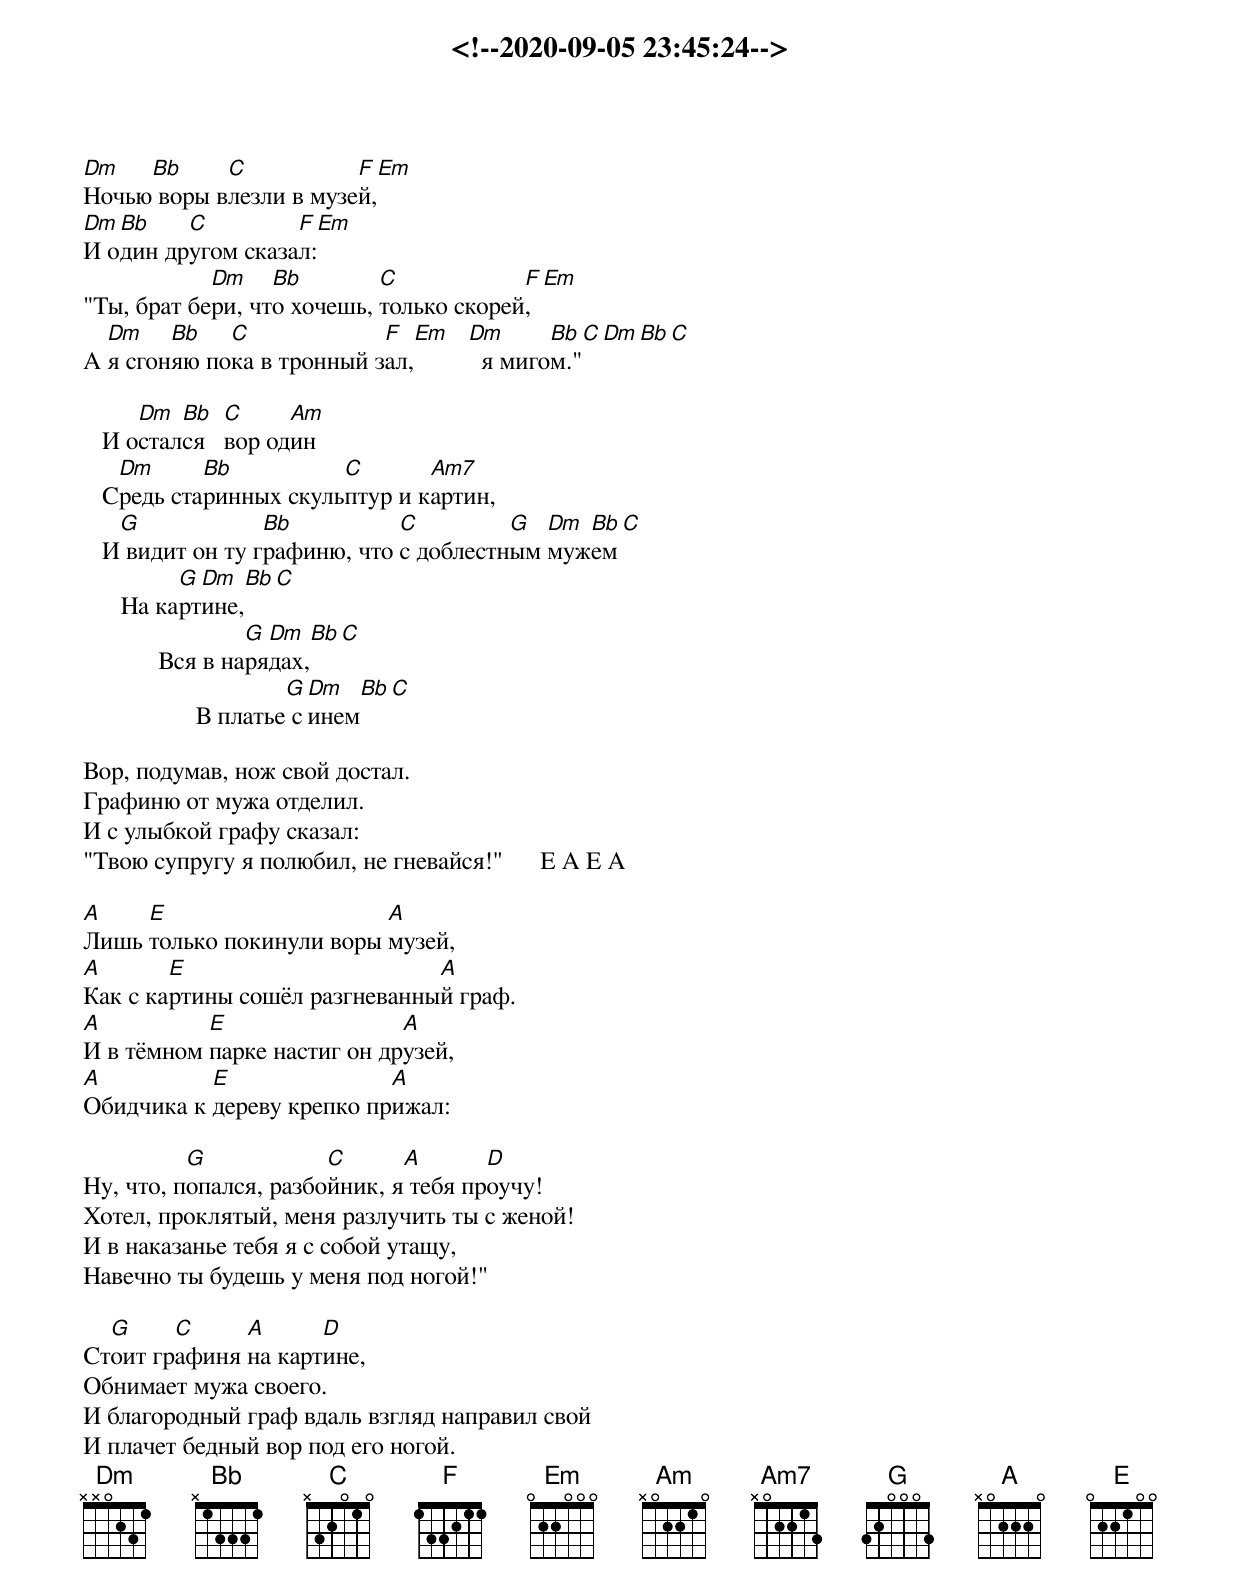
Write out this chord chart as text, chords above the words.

<!--2020-09-05 23:45:24-->
Dm   Bb     C           F Em
Ночью воры влезли в музей,
Dm Bb    C         F Em
И один другом сказал:
            Dm    Bb        C            F Em
"Ты, брат бери, что хочешь, только скорей,
  Dm    Bb   C             F  Em Dm      Bb   C Dm Bb C
А я сгоняю пока в тронный зал,     я мигом."

      Dm  Bb   C     Am
   И остался   вор один
    Dm      Bb          C       Am7
   Средь старинных скульптур и картин,
    G             Bb          C         G  Dm Bb C
   И видит он ту графиню, что с доблестным мужем
           G Dm   Bb C
      На картине,
                    G Dm   Bb C
            Вся в нарядах,
                          G Dm   Bb C
                  В платье синем

Вор, подумав, нож свой достал.
Графиню от мужа отделил.
И с улыбкой графу сказал:
"Твою супругу я полюбил, не гневайся!"      E A E A

A    E                    A
Лишь только покинули воры музей,
A       E                      A
Как с картины сошёл разгневанный граф.
A          E                 A
И в тёмном парке настиг он друзей,
A          E               A
Обидчика к дереву крепко прижал:

          G            C      A       D
Ну, что, попался, разбойник, я тебя проучу!
Хотел, проклятый, меня разлучить ты с женой!
И в наказанье тебя я с собой утащу,
Навечно ты будешь у меня под ногой!"

  G     C     A      D
Стоит графиня на картине,
Обнимает мужа своего.
И благородный граф вдаль взгляд направил свой
И плачет бедный вор под его ногой.
